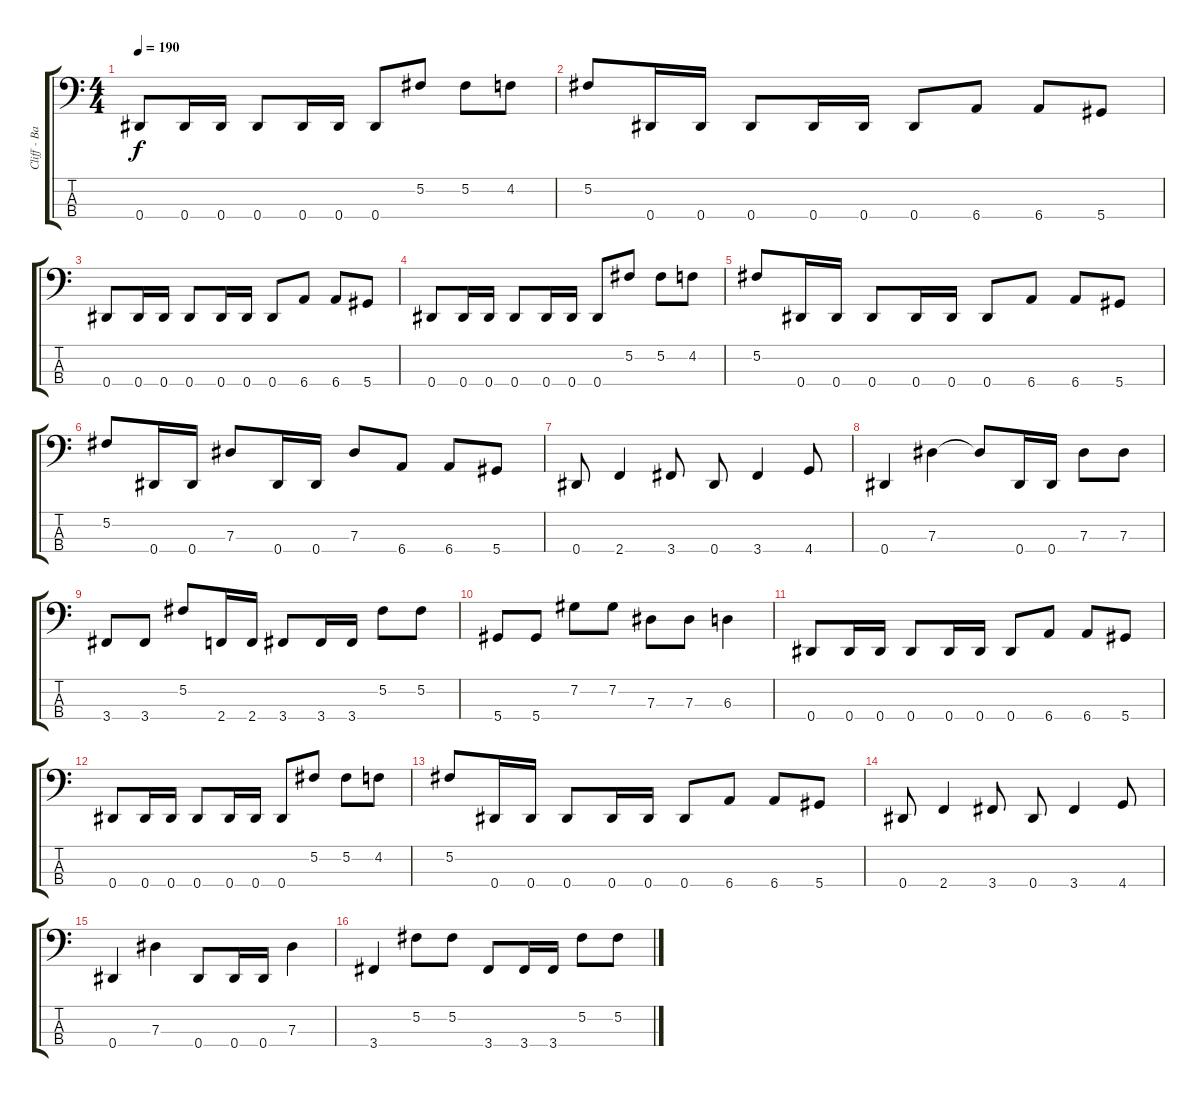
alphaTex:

\track ("Cliff - Bass" "Cliff - Ba") {instrument electricbassfinger}
\staff {score tabs}
\tuning (Gb2 Db2 Ab1 Eb1) {hide}
\ts (4 4)
\tempo 190
\clef f4
\ks c
0.4.8{dy f} 0.4.16 0.4.16 0.4.8 0.4.16 0.4.16 0.4.8 5.2.8 5.2.8 4.2.8 |
5.2.8 0.4.16 0.4.16 0.4.8 0.4.16 0.4.16 0.4.8 6.4.8 6.4.8 5.4.8 |
0.4.8 0.4.16 0.4.16 0.4.8 0.4.16 0.4.16 0.4.8 6.4.8 6.4.8 5.4.8 |
0.4.8 0.4.16 0.4.16 0.4.8 0.4.16 0.4.16 0.4.8 5.2.8 5.2.8 4.2.8 |
5.2.8 0.4.16 0.4.16 0.4.8 0.4.16 0.4.16 0.4.8 6.4.8 6.4.8 5.4.8 |
5.2.8 0.4.16 0.4.16 7.3.8 0.4.16 0.4.16 7.3.8 6.4.8 6.4.8 5.4.8 |
0.4.8 2.4.4 3.4.8 0.4.8 3.4.4 4.4.8 |
0.4.4 7.3.4 7.3{t}.8 0.4.16 0.4.16 7.3.8 7.3.8 |
3.4.8 3.4.8 5.2.8 2.4.16 2.4.16 3.4.8 3.4.16 3.4.16 5.2.8 5.2.8 |
5.4.8 5.4.8 7.2.8 7.2.8 7.3.8 7.3.8 6.3.4 |
0.4.8 0.4.16 0.4.16 0.4.8 0.4.16 0.4.16 0.4.8 6.4.8 6.4.8 5.4.8 |
0.4.8 0.4.16 0.4.16 0.4.8 0.4.16 0.4.16 0.4.8 5.2.8 5.2.8 4.2.8 |
5.2.8 0.4.16 0.4.16 0.4.8 0.4.16 0.4.16 0.4.8 6.4.8 6.4.8 5.4.8 |
0.4.8 2.4.4 3.4.8 0.4.8 3.4.4 4.4.8 |
0.4.4 7.3.4 0.4.8 0.4.16 0.4.16 7.3.4 |
3.4.4 5.2.8 5.2.8 3.4.8 3.4.16 3.4.16 5.2.8 5.2.8
